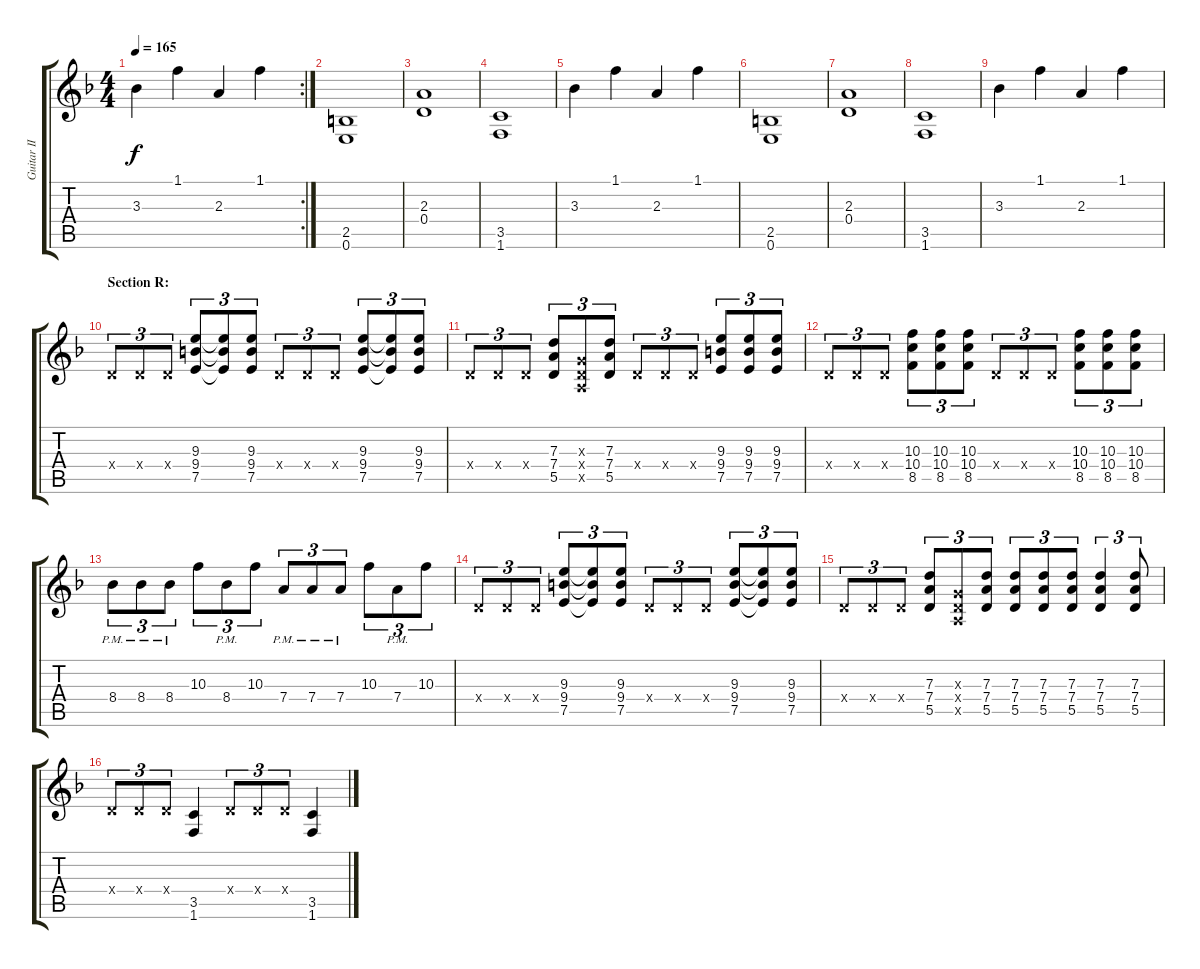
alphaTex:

\track ("Guitar II" "Guitar II") {instrument overdrivenguitar}
\staff {score tabs}
\tuning (E4 B3 G3 D3 A2 E2) {hide}
\rc 2
\ts (4 4)
\tempo 165
\clef g2
\ks f
3.3.4{dy f} 1.1.4 2.3.4 1.1.4 |
(2.5 0.6).1 |
(2.3 0.4).1 |
(3.5 1.6).1 |
3.3.4 1.1.4 2.3.4 1.1.4 |
(2.5 0.6).1 |
(2.3 0.4).1 |
(3.5 1.6).1 |
3.3.4 1.1.4 2.3.4 1.1.4 |
\section ("" "Section R:")
0.4{x}.8{tu (3 2)} 0.4{x}.8{tu (3 2)} 0.4{x}.8{tu (3 2)} (9.3 9.4 7.5).8{tu (3 2)} (9.3{t} 9.4{t} 7.5{t}).8{tu (3 2)} (9.3 9.4 7.5).8{tu (3 2)} 0.4{x}.8{tu (3 2)} 0.4{x}.8{tu (3 2)} 0.4{x}.8{tu (3 2)} (9.3 9.4 7.5).8{tu (3 2)} (9.3{t} 9.4{t} 7.5{t}).8{tu (3 2)} (9.3 9.4 7.5).8{tu (3 2)} |
0.4{x}.8{tu (3 2)} 0.4{x}.8{tu (3 2)} 0.4{x}.8{tu (3 2)} (7.3 7.4 5.5).8{tu (3 2)} (0.3{x} 0.4{x} 0.5{x}).8{tu (3 2)} (7.3 7.4 5.5).8{tu (3 2)} 0.4{x}.8{tu (3 2)} 0.4{x}.8{tu (3 2)} 0.4{x}.8{tu (3 2)} (9.3 9.4 7.5).8{tu (3 2)} (9.3 9.4 7.5).8{tu (3 2)} (9.3 9.4 7.5).8{tu (3 2)} |
0.4{x}.8{tu (3 2)} 0.4{x}.8{tu (3 2)} 0.4{x}.8{tu (3 2)} (10.3 10.4 8.5).8{tu (3 2)} (10.3 10.4 8.5).8{tu (3 2)} (10.3 10.4 8.5).8{tu (3 2)} 0.4{x}.8{tu (3 2)} 0.4{x}.8{tu (3 2)} 0.4{x}.8{tu (3 2)} (10.3 10.4 8.5).8{tu (3 2)} (10.3 10.4 8.5).8{tu (3 2)} (10.3 10.4 8.5).8{tu (3 2)} |
8.4{pm}.8{tu (3 2)} 8.4{pm}.8{tu (3 2)} 8.4{pm}.8{tu (3 2)} 10.3.8{tu (3 2)} 8.4{pm}.8{tu (3 2)} 10.3.8{tu (3 2)} 7.4{pm}.8{tu (3 2)} 7.4{pm}.8{tu (3 2)} 7.4{pm}.8{tu (3 2)} 10.3.8{tu (3 2)} 7.4{pm}.8{tu (3 2)} 10.3.8{tu (3 2)} |
0.4{x}.8{tu (3 2)} 0.4{x}.8{tu (3 2)} 0.4{x}.8{tu (3 2)} (9.3 9.4 7.5).8{tu (3 2)} (9.3{t} 9.4{t} 7.5{t}).8{tu (3 2)} (9.3 9.4 7.5).8{tu (3 2)} 0.4{x}.8{tu (3 2)} 0.4{x}.8{tu (3 2)} 0.4{x}.8{tu (3 2)} (9.3 9.4 7.5).8{tu (3 2)} (9.3{t} 9.4{t} 7.5{t}).8{tu (3 2)} (9.3 9.4 7.5).8{tu (3 2)} |
0.4{x}.8{tu (3 2)} 0.4{x}.8{tu (3 2)} 0.4{x}.8{tu (3 2)} (7.3 7.4 5.5).8{tu (3 2)} (0.3{x} 0.4{x} 0.5{x}).8{tu (3 2)} (7.3 7.4 5.5).8{tu (3 2)} (7.3 7.4 5.5).8{tu (3 2)} (7.3 7.4 5.5).8{tu (3 2)} (7.3 7.4 5.5).8{tu (3 2)} (7.3 7.4 5.5).4{tu (3 2)} (7.3 7.4 5.5).8{tu (3 2)} |
0.4{x}.8{tu (3 2)} 0.4{x}.8{tu (3 2)} 0.4{x}.8{tu (3 2)} (3.5 1.6).4 0.4{x}.8{tu (3 2)} 0.4{x}.8{tu (3 2)} 0.4{x}.8{tu (3 2)} (3.5 1.6).4
